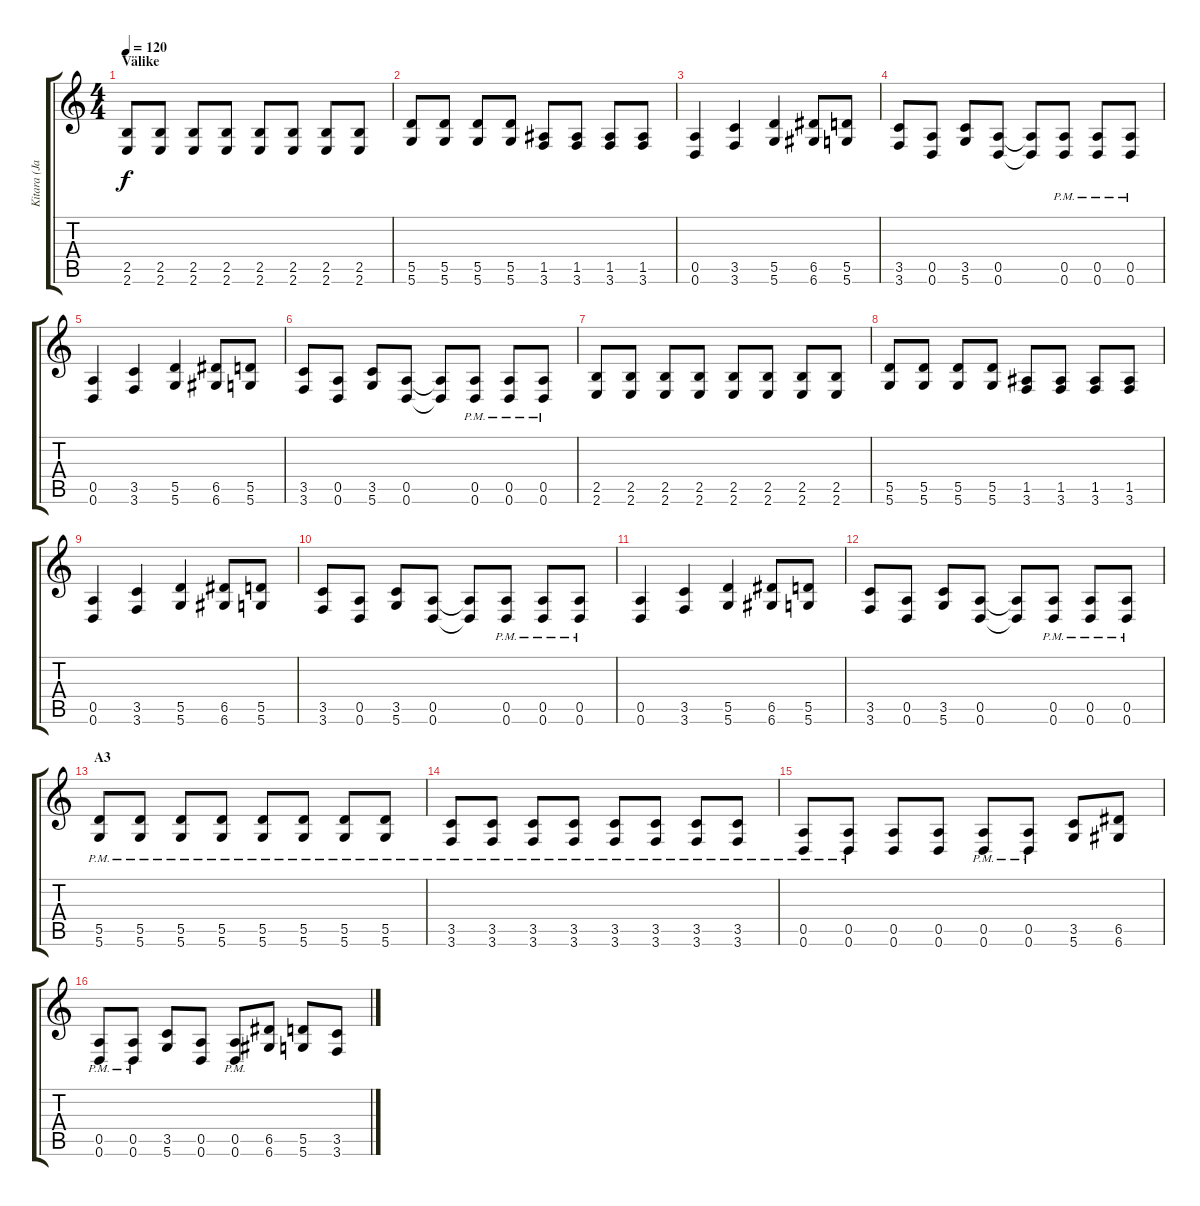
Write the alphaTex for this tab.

\track ("Kitara (Jarkko Petosalmi)" "Kitara (Ja") {instrument distortionguitar}
\staff {score tabs}
\tuning (E4 B3 G3 D3 A2 D2) {hide}
\ts (4 4)
\section ("" "Välike")
\tempo 120
\clef g2
\ks c
(2.5 2.6).8{dy f} (2.5 2.6).8 (2.5 2.6).8 (2.5 2.6).8 (2.5 2.6).8 (2.5 2.6).8 (2.5 2.6).8 (2.5 2.6).8 |
(5.5 5.6).8 (5.5 5.6).8 (5.5 5.6).8 (5.5 5.6).8 (1.5 3.6).8 (1.5 3.6).8 (1.5 3.6).8 (1.5 3.6).8 |
(0.5 0.6).4 (3.5 3.6).4 (5.5 5.6).4 (6.5 6.6).8 (5.5 5.6).8 |
(3.5 3.6).8 (0.5 0.6).8 (3.5 5.6).8 (0.5 0.6).8 (0.5{t} 0.6{t}).8 (0.5{pm} 0.6{pm}).8 (0.5{pm} 0.6{pm}).8 (0.5{pm} 0.6{pm}).8 |
(0.5 0.6).4 (3.5 3.6).4 (5.5 5.6).4 (6.5 6.6).8 (5.5 5.6).8 |
(3.5 3.6).8 (0.5 0.6).8 (3.5 5.6).8 (0.5 0.6).8 (0.5{t} 0.6{t}).8 (0.5{pm} 0.6{pm}).8 (0.5{pm} 0.6{pm}).8 (0.5{pm} 0.6{pm}).8 |
(2.5 2.6).8 (2.5 2.6).8 (2.5 2.6).8 (2.5 2.6).8 (2.5 2.6).8 (2.5 2.6).8 (2.5 2.6).8 (2.5 2.6).8 |
(5.5 5.6).8 (5.5 5.6).8 (5.5 5.6).8 (5.5 5.6).8 (1.5 3.6).8 (1.5 3.6).8 (1.5 3.6).8 (1.5 3.6).8 |
(0.5 0.6).4 (3.5 3.6).4 (5.5 5.6).4 (6.5 6.6).8 (5.5 5.6).8 |
(3.5 3.6).8 (0.5 0.6).8 (3.5 5.6).8 (0.5 0.6).8 (0.5{t} 0.6{t}).8 (0.5{pm} 0.6{pm}).8 (0.5{pm} 0.6{pm}).8 (0.5{pm} 0.6{pm}).8 |
(0.5 0.6).4 (3.5 3.6).4 (5.5 5.6).4 (6.5 6.6).8 (5.5 5.6).8 |
(3.5 3.6).8 (0.5 0.6).8 (3.5 5.6).8 (0.5 0.6).8 (0.5{t} 0.6{t}).8 (0.5{pm} 0.6{pm}).8 (0.5{pm} 0.6{pm}).8 (0.5{pm} 0.6{pm}).8 |
\section ("" "A3")
(5.5{pm} 5.6{pm}).8 (5.5{pm} 5.6{pm}).8 (5.5{pm} 5.6{pm}).8 (5.5{pm} 5.6{pm}).8 (5.5{pm} 5.6{pm}).8 (5.5{pm} 5.6{pm}).8 (5.5{pm} 5.6{pm}).8 (5.5{pm} 5.6{pm}).8 |
(3.5{pm} 3.6{pm}).8 (3.5{pm} 3.6{pm}).8 (3.5{pm} 3.6{pm}).8 (3.5{pm} 3.6{pm}).8 (3.5{pm} 3.6{pm}).8 (3.5{pm} 3.6{pm}).8 (3.5{pm} 3.6{pm}).8 (3.5{pm} 3.6{pm}).8 |
(0.5{pm} 0.6{pm}).8 (0.5{pm} 0.6{pm}).8 (0.5 0.6).8 (0.5 0.6).8 (0.5{pm} 0.6{pm}).8 (0.5{pm} 0.6{pm}).8 (3.5 5.6).8 (6.5 6.6).8 |
(0.5{pm} 0.6{pm}).8 (0.5{pm} 0.6{pm}).8 (3.5 5.6).8 (0.5 0.6).8 (0.5{pm} 0.6{pm}).8 (6.5 6.6).8 (5.5 5.6).8 (3.5 3.6).8
